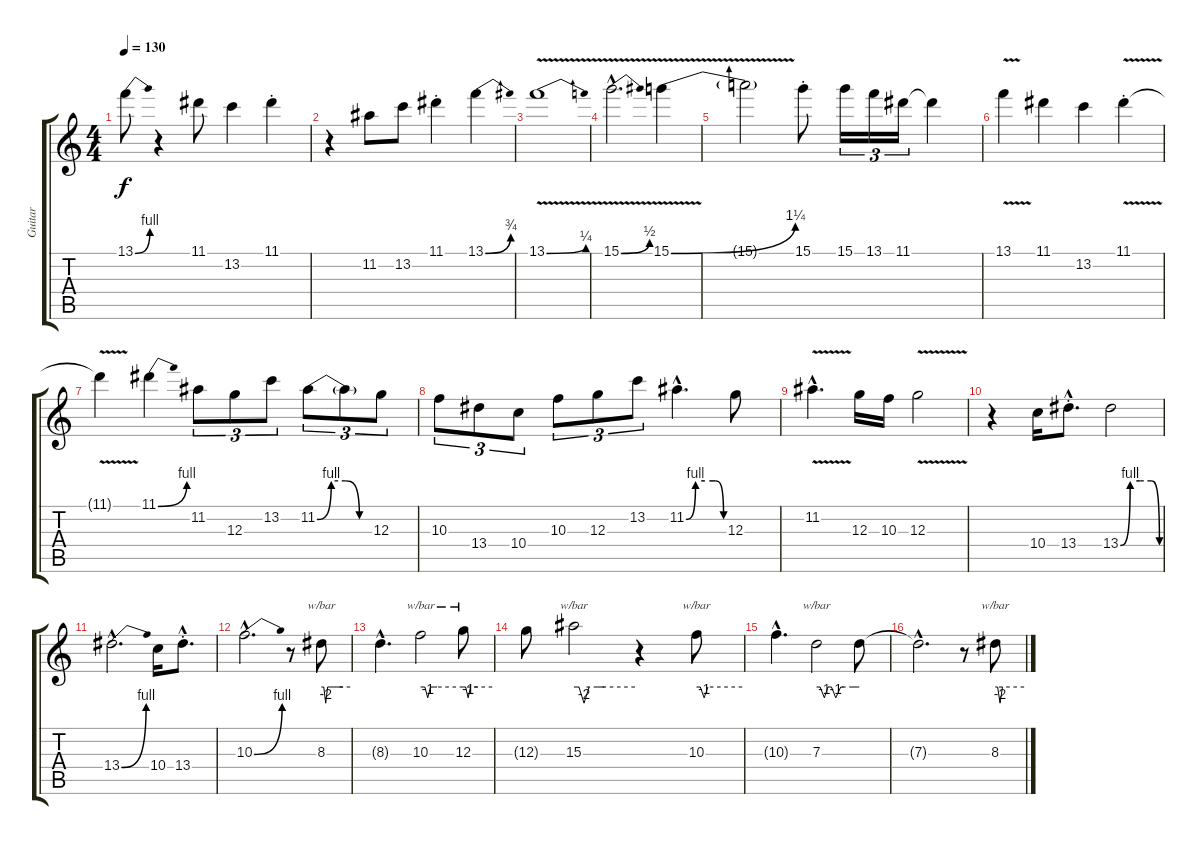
\track ("Guitar" "Guitar") {instrument overdrivenguitar}
\staff {score tabs}
\tuning (E4 B3 G3 D3 A2 E2) {hide}
\ts (4 4)
\tempo 130
\clef g2
\ks c
13.1{be (bend 0 0 60 4)}.8{dy f} r.4 11.1.8 13.2.4 11.1{st}.4 |
r.4 11.2.8 13.2.8 11.1{st}.4 13.1{be (bend 0 0 60 3)}.4 |
13.1{be (bend 0 0 60 1) v}.1 |
15.1{be (bend 0 0 60 2) v hac}.2{d} 15.1{be (bend 0 0 60 5) v}.4 |
15.1{t}.2 15.1{st}.8 15.1.16{tu (3 2)} 13.1.16{tu (3 2)} 11.1.16{tu (3 2)} 11.1{t}.4 |
13.1{v}.4 11.1.4 13.2.4 11.1{v st}.4 |
11.1{t}.4 11.1{be (bend 0 0 60 4)}.4 11.2.8{tu (3 2)} 12.3.8{tu (3 2)} 13.2.8{tu (3 2)} 11.2{be (custom 0 0 15 4 30 4 45 0 60 0)}.8{tu (3 2)} 11.2{t}.8{tu (3 2)} 12.3.8{tu (3 2)} |
10.3.8{tu (3 2)} 13.4.8{tu (3 2)} 10.4.8{tu (3 2)} 10.3.8{tu (3 2)} 12.3.8{tu (3 2)} 13.2.8{tu (3 2)} 11.2{be (custom 0 0 15 4 30 4 43 4 47 4 60 0) hac}.4{d} 12.3.8 |
11.2{v hac}.4{d} 12.3.16 10.3.16 12.3{v}.2 |
r.4 10.4.16 13.4{hac st}.8{d} 13.4{be (custom 0 0 15 4 30 4 47 4 60 0)}.2 |
13.4{be (bend 0 0 60 4) hac}.2{d} 10.4.16 13.4{hac st}.8{d} |
10.3{be (bend 0 0 60 4) hac}.2{d} r.8 8.3.8{tbe (custom default 0 0 5 0 9 -8 13 0 19 0 25 0 31 0 37 0 45 0 60 0)} |
8.3{hac t}.4{d} 10.3.2{tbe (custom default 0 0 6 0 10 -4 14 0 19 0 23 0 60 0)} 12.3.8{tbe (custom default 0 0 5 0 10 -4 15 0 30 0 60 0)} |
12.3{t}.8 15.3.2{tbe (custom default 0 0 5 0 10 -8 15 0 23 0 30 0 60 0)} r.4 10.3.8{tbe (custom default 0 0 5 0 10 -4 15 0 60 0)} |
10.3{hac t}.4{d} 7.3.2{tbe (custom default 0 0 5 0 11 -4 16 0 21 0 27 -4 34 0 38 0 51 0 58 0 60 0)} 7.3{t}.8 |
7.3{hac t}.2{d} r.8 8.3.8{tbe (custom default 0 0 5 0 10 -8 15 0 60 0)}
